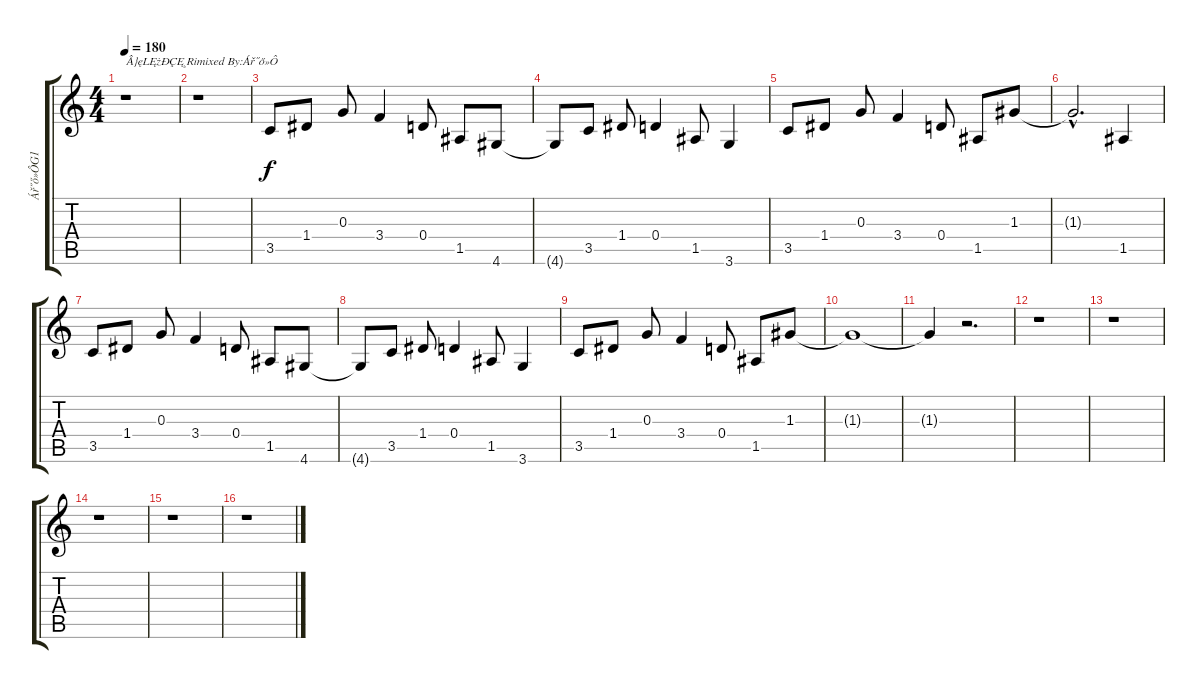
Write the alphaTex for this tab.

\track ("Ář˝ő»ÔG1" "Ář˝ő»ÔG1") {instrument distortionguitar}
\staff {score tabs}
\tuning (E4 B3 G3 D3 A2 E2) {hide}
\ts (4 4)
\tempo 180
\clef g2
\ks c
r.1{txt "Â}ęLĘżĐÇĘ¸Rimixed By:Ář˝ő»Ô" dy f instrument distortionguitar} |
r.1 |
3.5.8 1.4.8 0.3.8 3.4.4 0.4.8 1.5.8 4.6.8 |
4.6{t}.8 3.5.8 1.4.8 0.4.4 1.5.8 3.6.4 |
3.5.8 1.4.8 0.3.8 3.4.4 0.4.8 1.5.8 1.3.8 |
1.3{hac t}.2{d} 1.5.4 |
3.5.8 1.4.8 0.3.8 3.4.4 0.4.8 1.5.8 4.6.8 |
4.6{t}.8 3.5.8 1.4.8 0.4.4 1.5.8 3.6.4 |
3.5.8 1.4.8 0.3.8 3.4.4 0.4.8 1.5.8 1.3.8 |
1.3{t}.1 |
1.3{t}.4 r.2{d} |
r.1 |
r.1 |
r.1 |
r.1 |
r.1
